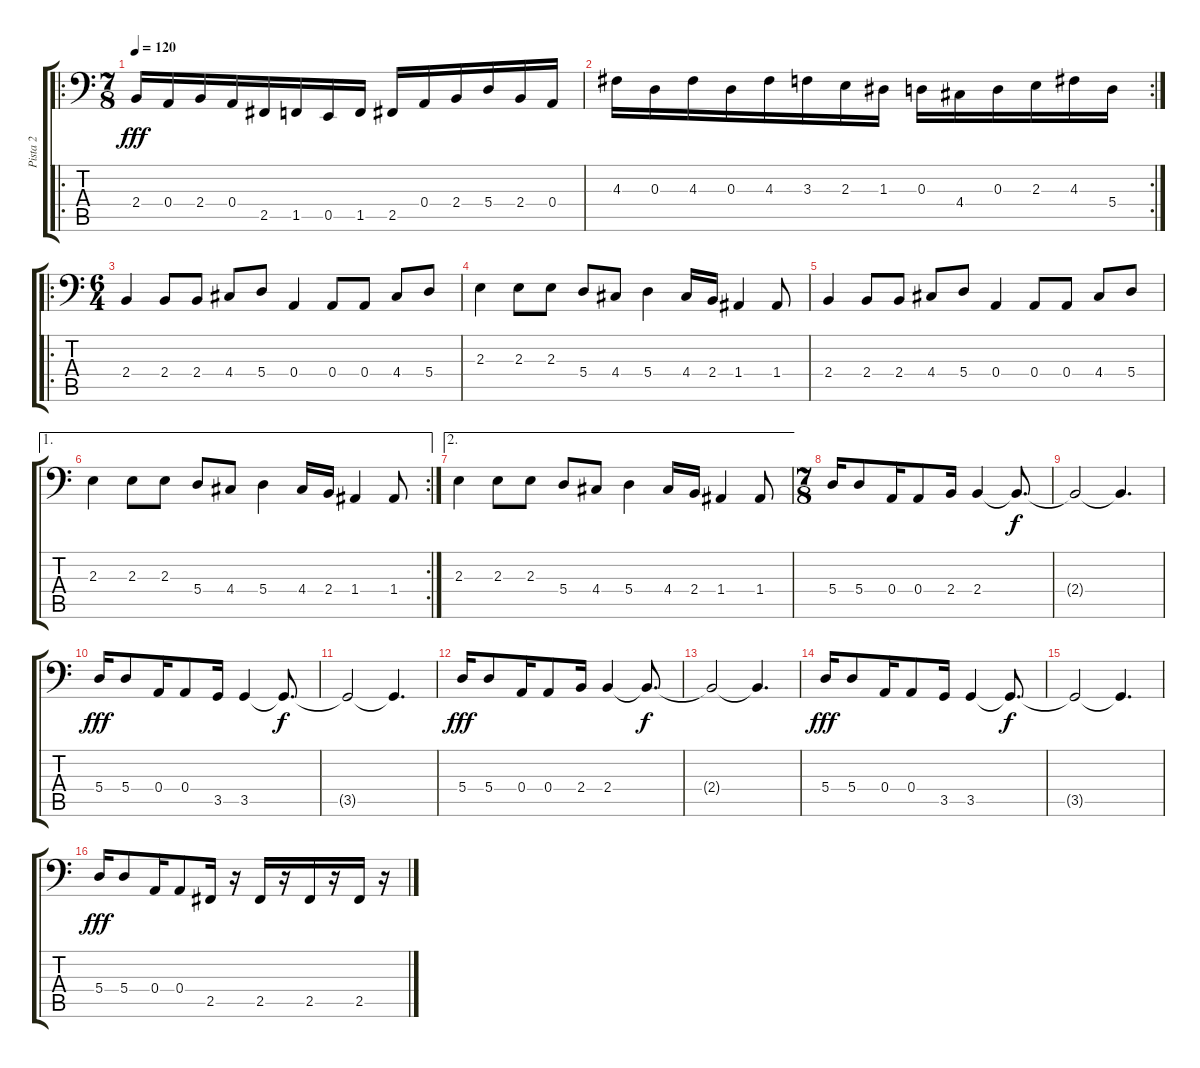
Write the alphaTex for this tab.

\track ("Pista 2" "Pista 2") {instrument electricbassfinger}
\staff {score tabs}
\tuning (C3 G2 D2 A1 E1 B0) {hide}
\ro
\ts (7 8)
\tempo 120
\clef f4
\ks c
2.4.16{dy fff} 0.4.16 2.4.16 0.4.16 2.5.16 1.5.16 0.5.16 1.5.16 2.5.16 0.4.16 2.4.16 5.4.16 2.4.16 0.4.16 |
\rc 2
4.3.16 0.3.16 4.3.16 0.3.16 4.3.16 3.3.16 2.3.16 1.3.16 0.3.16 4.4.16 0.3.16 2.3.16 4.3.16 5.4.16 |
\ro
\ts (6 4)
2.4.4 2.4.8 2.4.8 4.4.8 5.4.8 0.4.4 0.4.8 0.4.8 4.4.8 5.4.8 |
2.3.4 2.3.8 2.3.8 5.4.8 4.4.8 5.4.4 4.4.16 2.4.16 1.4.4 1.4.8 |
2.4.4 2.4.8 2.4.8 4.4.8 5.4.8 0.4.4 0.4.8 0.4.8 4.4.8 5.4.8 |
\ae 1
\rc 2
2.3.4 2.3.8 2.3.8 5.4.8 4.4.8 5.4.4 4.4.16 2.4.16 1.4.4 1.4.8 |
\ae 2
2.3.4 2.3.8 2.3.8 5.4.8 4.4.8 5.4.4 4.4.16 2.4.16 1.4.4 1.4.8 |
\ts (7 8)
5.4.16 5.4.8 0.4.16 0.4.8 2.4.16 2.4.4 2.4{t}.8{d dy f} |
2.4{t}.2 2.4{t}.4{d} |
5.4.16{dy fff} 5.4.8 0.4.16 0.4.8 3.5.16 3.5.4 3.5{t}.8{d dy f} |
3.5{t}.2 3.5{t}.4{d} |
5.4.16{dy fff} 5.4.8 0.4.16 0.4.8 2.4.16 2.4.4 2.4{t}.8{d dy f} |
2.4{t}.2 2.4{t}.4{d} |
5.4.16{dy fff} 5.4.8 0.4.16 0.4.8 3.5.16 3.5.4 3.5{t}.8{d dy f} |
3.5{t}.2 3.5{t}.4{d} |
5.4.16{dy fff} 5.4.8 0.4.16 0.4.8 2.5.16 r.16 2.5.16 r.16 2.5.16 r.16 2.5.16 r.16
